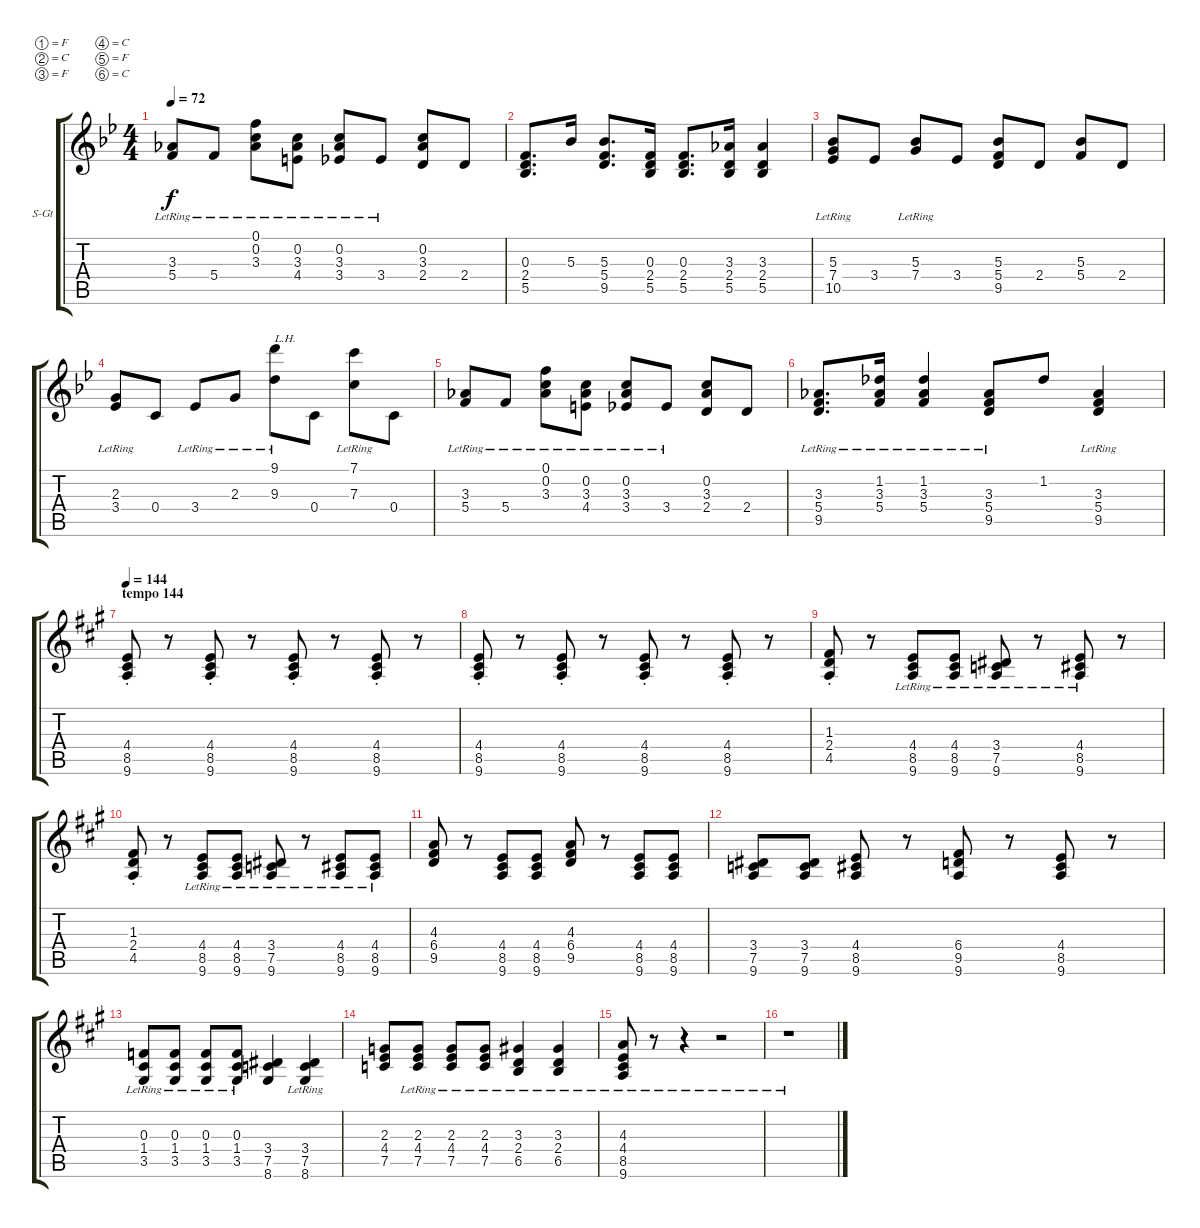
\bracketExtendMode groupsimilarinstruments
\firstSystemTrackNameOrientation horizontal
\otherSystemsTrackNameOrientation horizontal
\track ("Piano (RH) [Print]" "S-Gt") {instrument brightacousticpiano}
\staff {score tabs}
\tuning (F4 C4 F3 C3 F2 C2)
\displaytranspose 12
\ts (4 4)
\tempo 72
\clef g2
\ks bb
(3.3 5.4{lr}).8{dy f} 5.4{lr}.8 (0.1 0.2{lr} 3.3{lr}).8 (0.2{lr} 3.3 4.4).8 (0.2{lr} 3.3 3.4{lr}).8 3.4{lr}.8 (0.2 3.3 2.4).8 2.4.8 |
(0.3 2.4 5.5).8{d} 5.3.16 (5.3 5.4 9.5).8{d} (0.3 2.4 5.5).16 (0.3 2.4 5.5).8{d} (3.3 2.4 5.5).16 (3.3 2.4 5.5).4 |
(5.3 7.4 10.5{lr}).8 3.4.8 (5.3{lr} 7.4).8 3.4.8 (5.3 5.4 9.5).8 2.4.8 (5.3 5.4).8 2.4.8 |
(2.3{lr} 3.4{lr}).8 0.4.8 3.4{lr}.8 2.3{lr}.8 (9.1{lr} 9.3).8{txt "L.H."} 0.4.8 (7.1{lr} 7.3).8 0.4.8 |
(3.3 5.4{lr}).8 5.4{lr}.8 (0.1 0.2{lr} 3.3{lr}).8 (0.2{lr} 3.3 4.4).8 (0.2{lr} 3.3 3.4{lr}).8 3.4{lr}.8 (0.2 3.3 2.4).8 2.4.8 |
(3.3 5.4 9.5{lr}).8{d} (1.2{lr} 3.3{lr} 5.4).16 (1.2{lr} 3.3{lr} 5.4).4 (3.3 5.4 9.5{lr}).8 1.2.8 (3.3 5.4 9.5{lr}).4 |
\section ("" "tempo 144")
\tempo 144
\ks a
(4.4{st} 8.5{st} 9.6{st}).8 r.8 (4.4{st} 8.5{st} 9.6{st}).8 r.8 (4.4{st} 8.5{st} 9.6{st}).8 r.8 (4.4{st} 8.5{st} 9.6{st}).8 r.8 |
(4.4{st} 8.5{st} 9.6{st}).8 r.8 (4.4{st} 8.5{st} 9.6{st}).8 r.8 (4.4{st} 8.5{st} 9.6{st}).8 r.8 (4.4{st} 8.5{st} 9.6{st}).8 r.8 |
(1.3{st} 2.4{st} 4.5{st}).8 r.8 (4.4{lr} 8.5{lr} 9.6).8 (4.4{lr} 8.5{lr} 9.6).8 (3.4{lr} 7.5 9.6).8 r.8 (4.4{lr} 8.5{lr} 9.6).8 r.8 |
(1.3{st} 2.4{st} 4.5{st}).8 r.8 (4.4{lr} 8.5{lr} 9.6).8 (4.4{lr} 8.5{lr} 9.6).8 (3.4{lr} 7.5 9.6).8 r.8 (4.4{lr} 8.5{lr} 9.6).8 (4.4{lr} 8.5{lr} 9.6).8 |
(4.3 6.4 9.5).8 r.8 (4.4 8.5 9.6).8 (4.4 8.5 9.6).8 (4.3 6.4 9.5).8 r.8 (4.4 8.5 9.6).8 (4.4 8.5 9.6).8 |
(3.4 7.5 9.6).8 (3.4 7.5 9.6).8 (4.4 8.5 9.6).8 r.8 (6.4 9.5 9.6).8 r.8 (4.4 8.5 9.6).8 r.8 |
(0.3{lr} 1.4{lr} 3.5).8 (0.3{lr} 1.4{lr} 3.5{lr}).8 (0.3{lr} 1.4{lr} 3.5{lr}).8 (0.3{lr} 1.4{lr} 3.5{lr}).8 (3.4 7.5 8.6).4 (3.4{lr} 7.5{lr} 8.6{lr}).4 |
(2.3 4.4 7.5).8 (2.3 4.4{lr} 7.5{lr}).8 (2.3 4.4{lr} 7.5{lr}).8 (2.3 4.4{lr} 7.5{lr}).8 (3.3{lr} 2.4{lr} 6.5{lr}).4 (3.3{lr} 2.4{lr} 6.5{lr}).4 |
(4.3 4.4{lr} 8.5{lr} 9.6{lr}).8 r.8 r.4 r.2 |
r.1
